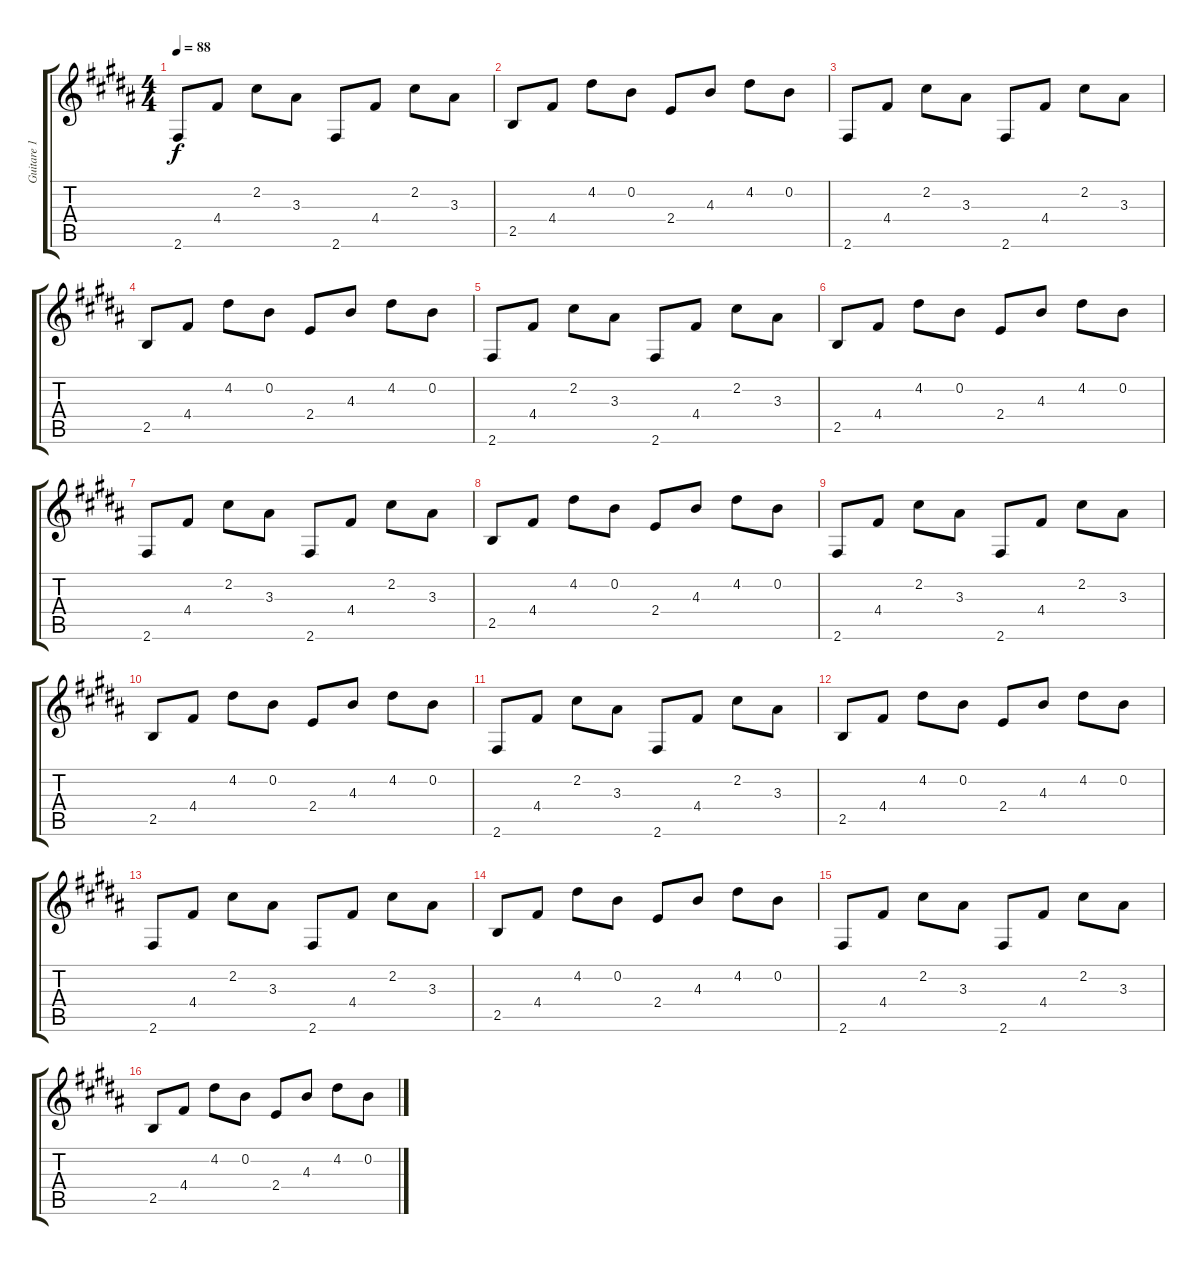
\track ("Guitare 1" "Guitare 1") {instrument acousticguitarsteel}
\staff {score tabs}
\tuning (E4 B3 G3 D3 A2 E2) {hide}
\ts (4 4)
\tempo 88
\clef g2
\ks b
2.6.8{dy f} 4.4.8 2.2.8 3.3.8 2.6.8 4.4.8 2.2.8 3.3.8 |
2.5.8 4.4.8 4.2.8 0.2.8 2.4.8 4.3.8 4.2.8 0.2.8 |
2.6.8 4.4.8 2.2.8 3.3.8 2.6.8 4.4.8 2.2.8 3.3.8 |
2.5.8 4.4.8 4.2.8 0.2.8 2.4.8 4.3.8 4.2.8 0.2.8 |
2.6.8 4.4.8 2.2.8 3.3.8 2.6.8 4.4.8 2.2.8 3.3.8 |
2.5.8 4.4.8 4.2.8 0.2.8 2.4.8 4.3.8 4.2.8 0.2.8 |
2.6.8 4.4.8 2.2.8 3.3.8 2.6.8 4.4.8 2.2.8 3.3.8 |
2.5.8 4.4.8 4.2.8 0.2.8 2.4.8 4.3.8 4.2.8 0.2.8 |
2.6.8 4.4.8 2.2.8 3.3.8 2.6.8 4.4.8 2.2.8 3.3.8 |
2.5.8 4.4.8 4.2.8 0.2.8 2.4.8 4.3.8 4.2.8 0.2.8 |
2.6.8 4.4.8 2.2.8 3.3.8 2.6.8 4.4.8 2.2.8 3.3.8 |
2.5.8 4.4.8 4.2.8 0.2.8 2.4.8 4.3.8 4.2.8 0.2.8 |
2.6.8 4.4.8 2.2.8 3.3.8 2.6.8 4.4.8 2.2.8 3.3.8 |
2.5.8 4.4.8 4.2.8 0.2.8 2.4.8 4.3.8 4.2.8 0.2.8 |
2.6.8 4.4.8 2.2.8 3.3.8 2.6.8 4.4.8 2.2.8 3.3.8 |
2.5.8 4.4.8 4.2.8 0.2.8 2.4.8 4.3.8 4.2.8 0.2.8
